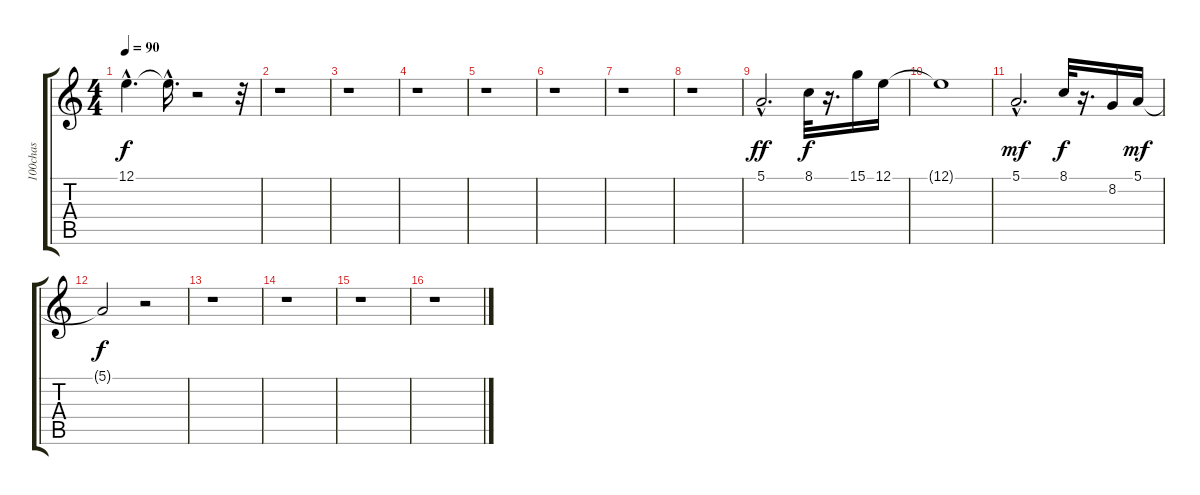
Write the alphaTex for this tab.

\track ("100chas" "100chas") {instrument percussiveorgan}
\staff {score tabs}
\tuning (E4 B3 G3 D3 A2 E2) {hide}
\ts (4 4)
\tempo 90
\clef g2
\ks c
12.1{hac t}.4{d dy f} 12.1{hac t}.16{d} r.2 r.32 |
r.1 |
r.1 |
r.1 |
r.1 |
r.1 |
r.1 |
r.1 |
5.1{hac}.2{d dy ff} 8.1.32{dy f} r.16{d} 15.1.16 12.1.16 |
12.1{t}.1 |
5.1{hac}.2{d dy mf} 8.1.32{dy f} r.16{d} 8.2.16 5.1.16{dy mf} |
5.1{t}.2{dy f} r.2 |
r.1 |
r.1 |
r.1 |
r.1
